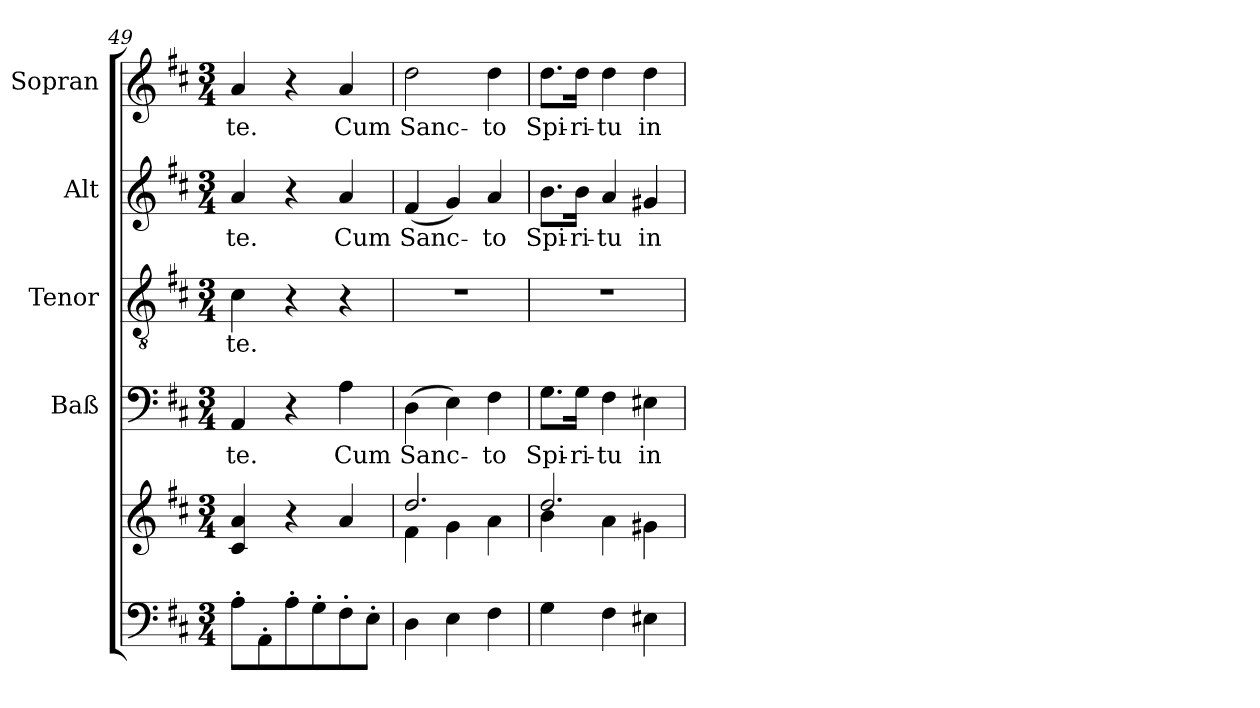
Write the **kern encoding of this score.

**kern	**kern	**kern	**text	**kern	**text	**kern	**text	**kern	**text
*part5	*part5	*part4	*part4	*part3	*part3	*part2	*part2	*part1	*part1
*staff6	*staff5	*staff4	*staff4	*staff3	*staff3	*staff2	*staff2	*staff1	*staff1
*	*	*I"Baß	*	*I"Tenor	*	*I"Alt	*	*I"Sopran	*
*clefF4	*clefG2	*clefF4	*	*clefGv2	*	*clefG2	*	*clefG2	*
*k[f#c#]	*k[f#c#]	*k[f#c#]	*	*k[f#c#]	*	*k[f#c#]	*	*k[f#c#]	*
*D:	*D:	*D:	*	*D:	*	*D:	*	*D:	*
*M3/4	*M3/4	*M3/4	*	*M3/4	*	*M3/4	*	*M3/4	*
=49	=49	=49	=49	=49	=49	=49	=49	=49	=49
!	!	!	!LO:LY:b	!	!LO:LY:b	!	!LO:LY:b	!	!LO:LY:b
8A'>\L	4c#/ 4a/	4AA/	-te.	4c#\	-te.	4a/	-te.	4a/	-te.
8AA'>\	.	.	.	.	.	.	.	.	.
8A'>\	4r	4r	.	4r	.	4r	.	4r	.
8G'>\	.	.	.	.	.	.	.	.	.
!	!	!	!LO:LY:b	!	!	!	!LO:LY:b	!	!LO:LY:b
8F#'>\	4a/	4A\	Cum	4r	.	4a/	Cum	4a/	Cum
8E'>\J	.	.	.	.	.	.	.	.	.
!!LO:LB:g=z
=50	=50	=50	=50	=50	=50	=50	=50	=50	=50
*	*^	*	*	*	*	*	*	*	*
!	!	!	!	!LO:LY:b	!	!	!	!LO:LY:b	!	!LO:LY:b
4D\	2.dd/	4f#\	(>4D\	Sanc-	2.r	.	(<4f#/	Sanc-	2dd\	Sanc-
4E\	.	4g\	4E\)	.	.	.	4g/)	.	.	.
!	!	!	!	!LO:LY:b	!	!	!	!LO:LY:b	!	!LO:LY:b
4F#\	.	4a\	4F#\	-to	.	.	4a/	-to	4dd\	-to
=51	=51	=51	=51	=51	=51	=51	=51	=51	=51	=51
!	!	!	!	!LO:LY:b	!	!	!	!LO:LY:b	!	!LO:LY:b
4G\	2.dd/	4b\	8.G\L	Spi-	2.r	.	8.b\L	Spi-	8.dd\L	Spi-
!	!	!	!	!LO:LY:b	!	!	!	!LO:LY:b	!	!LO:LY:b
.	.	.	16G\Jk	-ri-	.	.	16b\Jk	-ri-	16dd\Jk	-ri-
!	!	!	!	!LO:LY:b	!	!	!	!LO:LY:b	!	!LO:LY:b
4F#\	.	4a\	4F#\	-tu	.	.	4a/	-tu	4dd\	-tu
!	!	!	!	!LO:LY:b	!	!	!	!LO:LY:b	!	!LO:LY:b
4E#X\	.	4g#X\	4E#X\	in	.	.	4g#X/	in	4dd\	in
*	*v	*v	*	*	*	*	*	*	*	*
=	=	=	=	=	=	=	=	=	=
*-	*-	*-	*-	*-	*-	*-	*-	*-	*-
